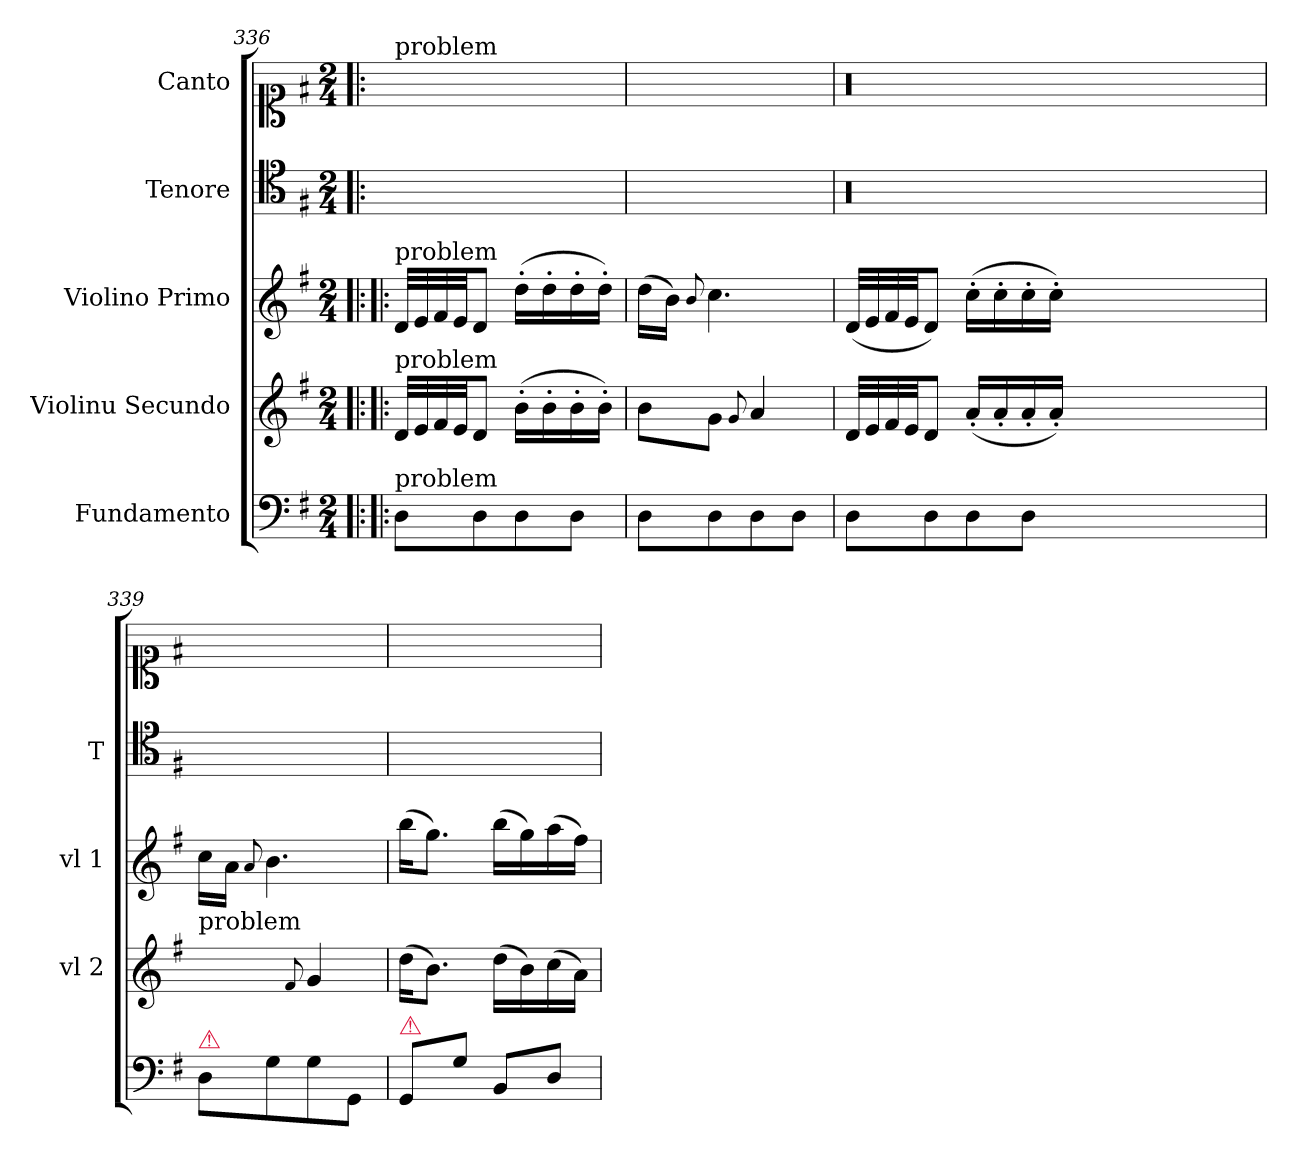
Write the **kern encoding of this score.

**kern	**kern	**kern	**kern	**kern
*part5	*part4	*part3	*part2	*part1
*staff5	*staff4	*staff3	*staff2	*staff1
*I"Fundamento	*I"Violinu Secundo	*I"Violino Primo	*I"Tenore	*I"Canto
*	*I'vl 2	*I'vl 1	*I'T	*
*clefF4	*clefG2	*clefG2	*clefC4	*clefC1
*k[f#]	*k[f#]	*k[f#]	*k[f#]	*k[f#]
*G:	*G:	*G:	*G:	*G:
*M2/4	*M2/4	*M2/4	*M2/4	*M2/4
=336!|:	=336!|:	=336!|:	=336	=336!|:
!	!	!	!	!LO:TX:a:t=problem
!	!	!LO:TX:a:t=problem	!	!
!	!LO:TX:a:t=problem	!	!	!
!LO:TX:a:t=problem	!	!	!	!
8D\L	32d/LLL	32d/LLL	2ryy	2ryy
.	32e/	32e/	.	.
.	32f#/	32f#/	.	.
.	32e/JJ	32e/JJ	.	.
8D\	8d/J	8d/J	.	.
8D\	(16b'\LL	(16dd'\LL	.	.
.	16b'\	16dd'\	.	.
8D\J	16b'\	16dd'\	.	.
.	16b'\JJ)	16dd'\JJ)	.	.
=337	=337	=337	=337	=337
8D\L	8b\L	(16dd\LL	2ryy	2ryy
.	.	16b\JJ)	.	.
.	.	8qqb/	.	.
8D\	8g\J	4.cc\	.	.
.	8qqg/	.	.	.
8D\	4a/	.	.	.
8D\J	.	.	.	.
=338	=338	=338	=338	=338
!	!	!	!LO:N:vis=00	!LO:N:vis=00
8D\L	32d/LLL	(32d/LLL	0r	0r
.	32e/	32e/	.	.
.	32f#/	32f#/	.	.
.	32e/JJ	32e/JJ	.	.
8D\	8d/J	8d/J)	.	.
8D\	(16a'/LL	(16cc'\LL	.	.
.	16a'/	16cc'\	.	.
8D\J	16a'/	16cc'\	.	.
.	16a'/JJ)	16cc'\JJ)	.	.
1.ryy	1.ryy	1.ryy	.	.
=339	=339	=339	=339	=339
!	!LO:TX:a:t=problem	!	!	!
!LO:TX:a:color=crimson:t=⚠	!	!	!	!
8D\L	8a/Lyy	16cc\LL	2ryy	2ryy
.	.	16a\JJ	.	.
.	.	8qqa/	.	.
8G\	8f#/J	4.b\	.	.
.	8qqf#/	.	.	.
8G\	4g/	.	.	.
8GG/J	.	.	.	.
=340	=340	=340	=340	=340
!LO:TX:a:color=crimson:t=⚠	!	!	!	!
8GG/L	(16dd\KL	(16bb\KL	2ryy	2ryy
.	8.b\J)	8.gg\J)	.	.
8G\J	.	.	.	.
8BB/L	(16dd\LL	(16bb\LL	.	.
.	16b\)	16gg\)	.	.
8D/J	(16cc\	(16aa\	.	.
.	16a\JJ)	16ff#\JJ)	.	.
=	=	=	=	=
*-	*-	*-	*-	*-
